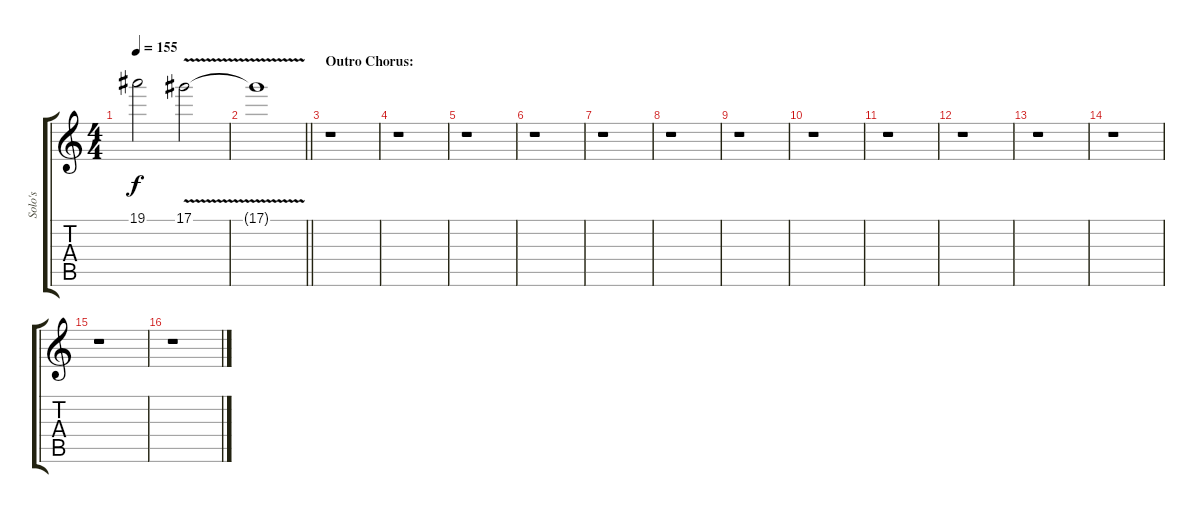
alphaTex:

\track ("Solo's" "Solo's") {instrument distortionguitar}
\staff {score tabs}
\tuning (Eb4 Bb3 Gb3 Db3 Ab2 Eb2) {hide}
\ts (4 4)
\tempo 155
\clef g2
\ks c
19.1{t}.2{dy f} 17.1{v}.2 |
\barLineRight lightlight
17.1{t}.1 |
\section ("" "Outro Chorus:")
r.1 |
r.1 |
r.1 |
r.1 |
r.1 |
r.1 |
r.1 |
r.1 |
r.1 |
r.1 |
r.1 |
r.1 |
r.1 |
r.1
